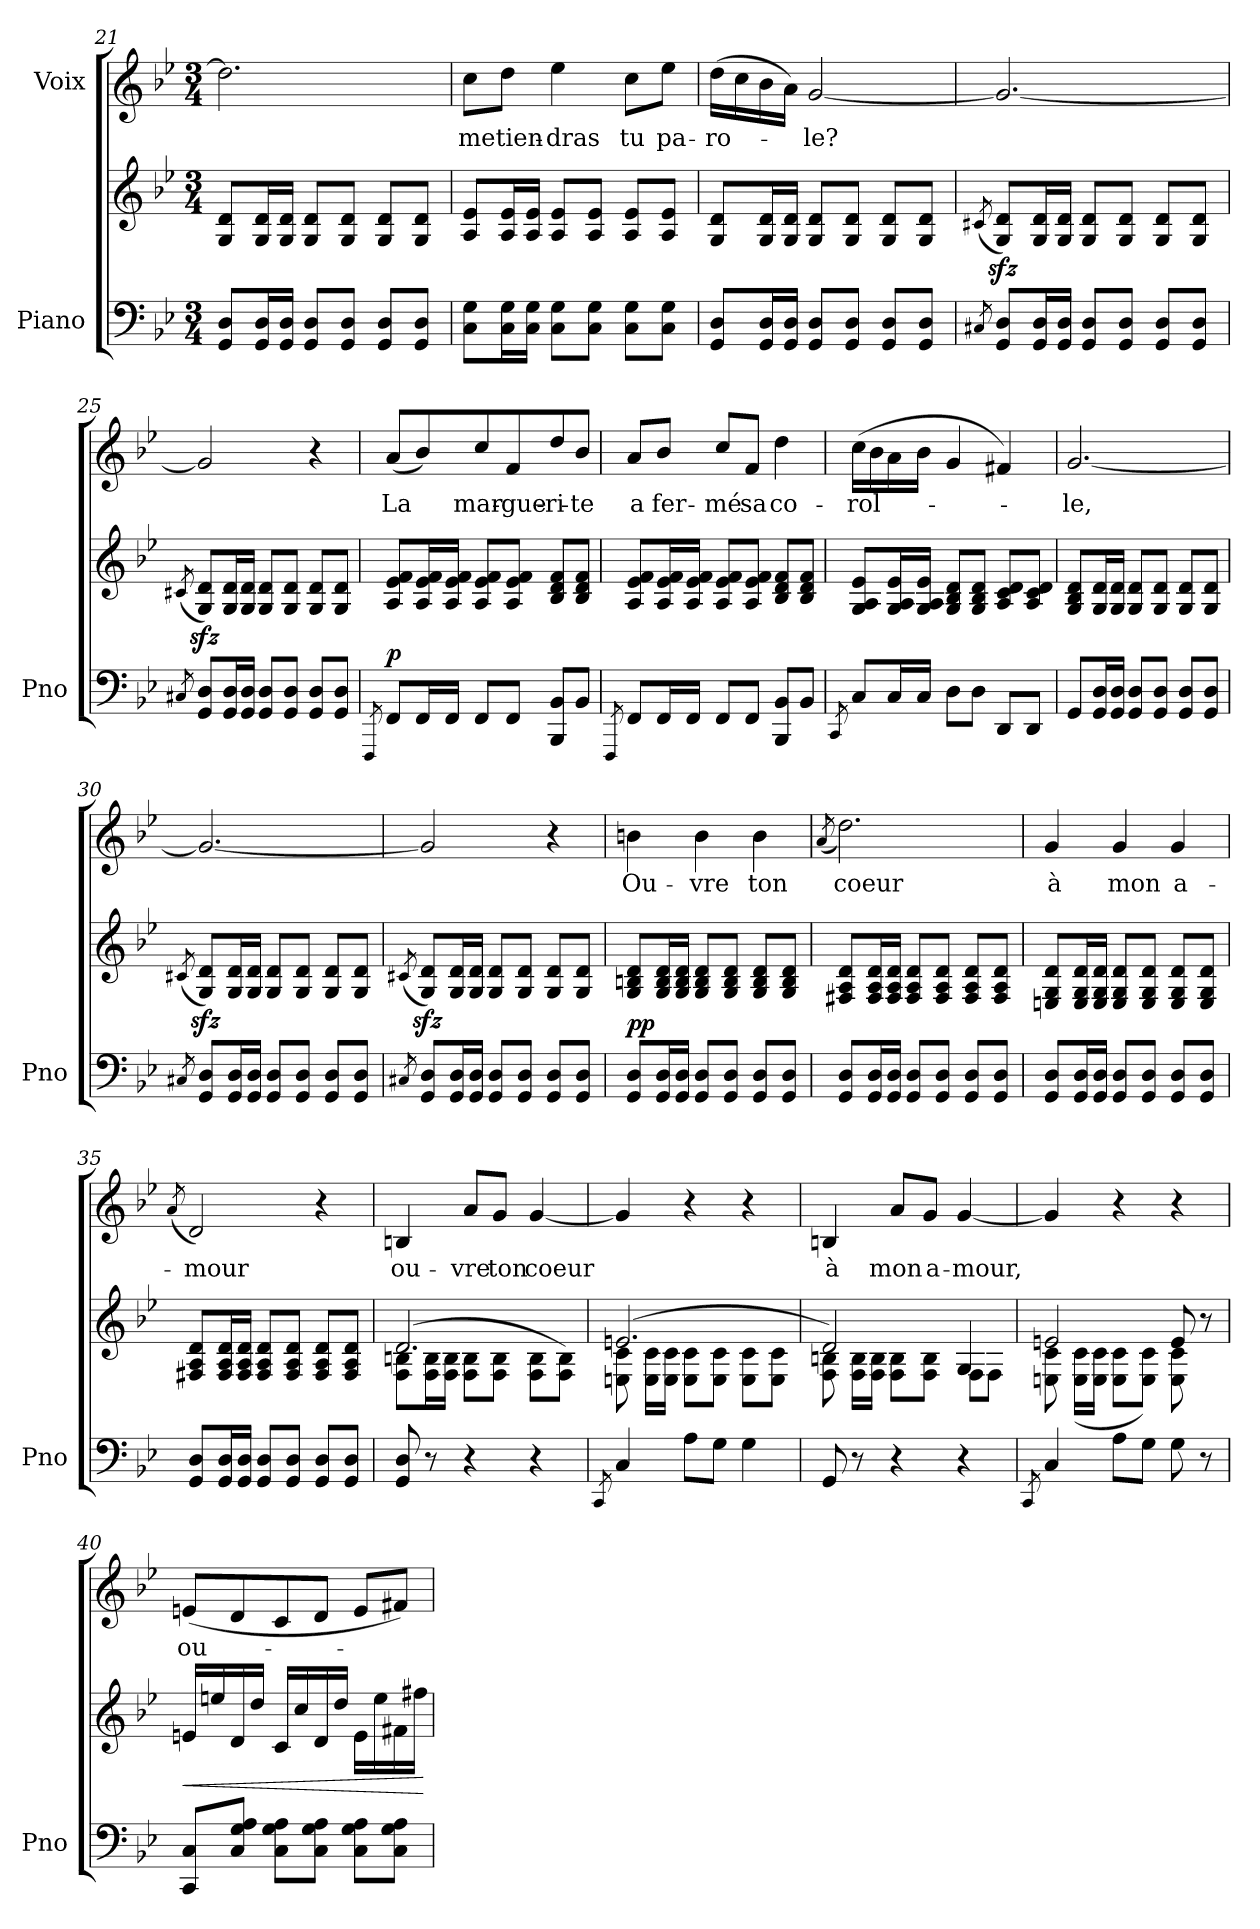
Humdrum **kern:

**kern	**kern	**dynam	**kern	**text	**dynam
*part2	*part2	*part2	*part1	*part1	*part1
*staff3	*staff2	*staff2/3	*staff1	*staff1	*staff1
*I"Piano	*	*	*I"Voix	*	*
*I'Pno	*	*	*	*	*
*clefF4	*clefG2	*	*clefG2	*	*
*k[b-e-]	*k[b-e-]	*	*k[b-e-]	*	*
*M3/4	*M3/4	*	*M3/4	*	*
=21	=21	=21	=21	=21	=21
8GG/ 8D/L	8G/ 8d/L	.	2.dd\]	.	.
16GG/ 16D/L	16G/ 16d/L	.	.	.	.
16GG/ 16D/JJ	16G/ 16d/JJ	.	.	.	.
8GG/ 8D/L	8G/ 8d/L	.	.	.	.
8GG/ 8D/J	8G/ 8d/J	.	.	.	.
8GG/ 8D/L	8G/ 8d/L	.	.	.	.
8GG/ 8D/J	8G/ 8d/J	.	.	.	.
=22	=22	=22	=22	=22	=22
!	!	!	!	!LO:LY:b	!
8C\ 8G\L	8A/ 8e-/L	.	8cc\L	me	.
!	!	!	!	!LO:LY:b	!
16C\ 16G\L	16A/ 16e-/L	.	8dd\J	tien-	.
16C\ 16G\JJ	16A/ 16e-/JJ	.	.	.	.
!	!	!	!	!LO:LY:b	!
8C\ 8G\L	8A/ 8e-/L	.	4ee-\	-dras	.
8C\ 8G\J	8A/ 8e-/J	.	.	.	.
!	!	!	!	!LO:LY:b	!
8C\ 8G\L	8A/ 8e-/L	.	8cc\L	tu	.
!	!	!	!	!LO:LY:b	!
8C\ 8G\J	8A/ 8e-/J	.	8ee-\J	pa-	.
=23	=23	=23	=23	=23	=23
!	!	!	!	!LO:LY:b	!
8GG/ 8D/L	8G/ 8d/L	.	(>16dd\LL	-ro-	.
.	.	.	16cc\	.	.
16GG/ 16D/L	16G/ 16d/L	.	16b-\	.	.
16GG/ 16D/JJ	16G/ 16d/JJ	.	16a\JJ)	.	.
!	!	!	!	!LO:LY:b	!
8GG/ 8D/L	8G/ 8d/L	.	[2g/	-le?	.
8GG/ 8D/J	8G/ 8d/J	.	.	.	.
8GG/ 8D/L	8G/ 8d/L	.	.	.	.
8GG/ 8D/J	8G/ 8d/J	.	.	.	.
=24	=24	=24	=24	=24	=24
8qC#X/	(<8qc#X/	.	.	.	.
8GG/ 8D/L	8G/zz< 8d/zz<L)	.	2.g/_	.	.
16GG/ 16D/L	16G/ 16d/L	.	.	.	.
16GG/ 16D/JJ	16G/ 16d/JJ	.	.	.	.
8GG/ 8D/L	8G/ 8d/L	.	.	.	.
8GG/ 8D/J	8G/ 8d/J	.	.	.	.
8GG/ 8D/L	8G/ 8d/L	.	.	.	.
8GG/ 8D/J	8G/ 8d/J	.	.	.	.
=25	=25	=25	=25	=25	=25
8qC#X/	(<8qc#X/	.	.	.	.
8GG/ 8D/L	8G/zz< 8d/zz<L)	.	2g/]	.	.
16GG/ 16D/L	16G/ 16d/L	.	.	.	.
16GG/ 16D/JJ	16G/ 16d/JJ	.	.	.	.
8GG/ 8D/L	8G/ 8d/L	.	.	.	.
8GG/ 8D/J	8G/ 8d/J	.	.	.	.
8GG/ 8D/L	8G/ 8d/L	.	4r	.	.
8GG/ 8D/J	8G/ 8d/J	.	.	.	.
!!LO:LB:g=z
=26	=26	=26	=26	=26	=26
8qFFF/	.	.	.	.	.
!	!	!LO:DY:a=2	!	!LO:LY:b	!
8FF/L	8A/ 8e-/ 8f/L	p	(<8a/L	La	.
16FF/L	16A/ 16e-/ 16f/L	.	8b-/)	.	.
16FF/JJ	16A/ 16e-/ 16f/JJ	.	.	.	.
!	!	!	!	!LO:LY:b	!
8FF/L	8A/ 8e-/ 8f/L	.	8cc/	mar-	.
!	!	!	!	!LO:LY:b	!
8FF/J	8A/ 8e-/ 8f/J	.	8f/	-gue-	.
!	!	!	!	!LO:LY:b	!
8BBB-/ 8BB-/L	8B-/ 8d/ 8f/L	.	8dd/	-ri-	.
!	!	!	!	!LO:LY:b	!
8BB-/J	8B-/ 8d/ 8f/J	.	8b-/J	-te	.
=27	=27	=27	=27	=27	=27
8qFFF/	.	.	.	.	.
!	!	!	!	!LO:LY:b	!
8FF/L	8A/ 8e-/ 8f/L	.	8a/L	a	.
!	!	!	!	!LO:LY:b	!
16FF/L	16A/ 16e-/ 16f/L	.	8b-/J	fer-	.
16FF/JJ	16A/ 16e-/ 16f/JJ	.	.	.	.
!	!	!	!	!LO:LY:b	!
8FF/L	8A/ 8e-/ 8f/L	.	8cc/L	-mé	.
!	!	!	!	!LO:LY:b	!
8FF/J	8A/ 8e-/ 8f/J	.	8f/J	sa	.
!	!	!	!	!LO:LY:b	!
8BBB-/ 8BB-/L	8B-/ 8d/ 8f/L	.	4dd\	co-	.
8BB-/J	8B-/ 8d/ 8f/J	.	.	.	.
=28	=28	=28	=28	=28	=28
8qCC/	.	.	.	.	.
!	!	!	!	!LO:LY:b	!
8C/L	8G/ 8A/ 8e-/L	.	(>16cc\LL	-rol-	.
.	.	.	16b-\	.	.
16C/L	16G/ 16A/ 16e-/L	.	16a\	.	.
16C/JJ	16G/ 16A/ 16e-/JJ	.	16b-\JJ	.	.
8D\L	8G/ 8B-/ 8d/L	.	4g/	.	.
8D\J	8G/ 8B-/ 8d/J	.	.	.	.
8DD/L	8A/ 8c/ 8d/L	.	4f#X/)	.	.
8DD/J	8A/ 8c/ 8d/J	.	.	.	.
=29	=29	=29	=29	=29	=29
!	!	!	!	!LO:LY:b	!
8GG/L	8G/ 8B-/ 8d/L	.	[2.g/	-le,	.
16GG/ 16D/L	16G/ 16d/L	.	.	.	.
16GG/ 16D/JJ	16G/ 16d/JJ	.	.	.	.
8GG/ 8D/L	8G/ 8d/L	.	.	.	.
8GG/ 8D/J	8G/ 8d/J	.	.	.	.
8GG/ 8D/L	8G/ 8d/L	.	.	.	.
8GG/ 8D/J	8G/ 8d/J	.	.	.	.
=30	=30	=30	=30	=30	=30
8qC#X/	(<8qc#X/	.	.	.	.
8GG/ 8D/L	8G/zz< 8d/zz<L)	.	2.g/_	.	.
16GG/ 16D/L	16G/ 16d/L	.	.	.	.
16GG/ 16D/JJ	16G/ 16d/JJ	.	.	.	.
8GG/ 8D/L	8G/ 8d/L	.	.	.	.
8GG/ 8D/J	8G/ 8d/J	.	.	.	.
8GG/ 8D/L	8G/ 8d/L	.	.	.	.
8GG/ 8D/J	8G/ 8d/J	.	.	.	.
=31	=31	=31	=31	=31	=31
8qC#X/	(<8qc#X/	.	.	.	.
8GG/ 8D/L	8G/zz< 8d/zz<L)	.	2g/]	.	.
16GG/ 16D/L	16G/ 16d/L	.	.	.	.
16GG/ 16D/JJ	16G/ 16d/JJ	.	.	.	.
8GG/ 8D/L	8G/ 8d/L	.	.	.	.
8GG/ 8D/J	8G/ 8d/J	.	.	.	.
8GG/ 8D/L	8G/ 8d/L	.	4r	.	.
8GG/ 8D/J	8G/ 8d/J	.	.	.	.
!!LO:PB:g=z
=32	=32	=32	=32	=32	=32
!	!	!LO:DY:a=2	!	!LO:LY:b	!LO:DY:a
!	!	!	!	!	!LO:DY:n=1:a
8GG/ 8D/L	8G/ 8Bn/ 8d/L	pp	4bn\	Ou-	p other-dynamics
16GG/ 16D/L	16G/ 16B/ 16d/L	.	.	.	.
16GG/ 16D/JJ	16G/ 16B/ 16d/JJ	.	.	.	.
!	!	!	!	!LO:LY:b	!
8GG/ 8D/L	8G/ 8B/ 8d/L	.	4b\	-vre	.
8GG/ 8D/J	8G/ 8B/ 8d/J	.	.	.	.
!	!	!	!	!LO:LY:b	!
8GG/ 8D/L	8G/ 8B/ 8d/L	.	4b\	ton	.
8GG/ 8D/J	8G/ 8B/ 8d/J	.	.	.	.
=33	=33	=33	=33	=33	=33
.	.	.	(<8qa/	.	.
!	!	!	!	!LO:LY:b	!
8GG/ 8D/L	8F#X/ 8A/ 8d/L	.	2.dd\)	coeur	.
16GG/ 16D/L	16F#/ 16A/ 16d/L	.	.	.	.
16GG/ 16D/JJ	16F#/ 16A/ 16d/JJ	.	.	.	.
8GG/ 8D/L	8F#/ 8A/ 8d/L	.	.	.	.
8GG/ 8D/J	8F#/ 8A/ 8d/J	.	.	.	.
8GG/ 8D/L	8F#/ 8A/ 8d/L	.	.	.	.
8GG/ 8D/J	8F#/ 8A/ 8d/J	.	.	.	.
=34	=34	=34	=34	=34	=34
!	!	!	!	!LO:LY:b	!
8GG/ 8D/L	8En/ 8G/ 8d/L	.	4g/	à	.
16GG/ 16D/L	16E/ 16G/ 16d/L	.	.	.	.
16GG/ 16D/JJ	16E/ 16G/ 16d/JJ	.	.	.	.
!	!	!	!	!LO:LY:b	!
8GG/ 8D/L	8E/ 8G/ 8d/L	.	4g/	mon	.
8GG/ 8D/J	8E/ 8G/ 8d/J	.	.	.	.
!	!	!	!	!LO:LY:b	!
8GG/ 8D/L	8E/ 8G/ 8d/L	.	4g/	a-	.
8GG/ 8D/J	8E/ 8G/ 8d/J	.	.	.	.
=35	=35	=35	=35	=35	=35
.	.	.	(<8qa/	.	.
!	!	!	!	!LO:LY:b	!
8GG/ 8D/L	8F#X/ 8A/ 8d/L	.	2d/)	-mour	.
16GG/ 16D/L	16F#/ 16A/ 16d/L	.	.	.	.
16GG/ 16D/JJ	16F#/ 16A/ 16d/JJ	.	.	.	.
8GG/ 8D/L	8F#/ 8A/ 8d/L	.	.	.	.
8GG/ 8D/J	8F#/ 8A/ 8d/J	.	.	.	.
8GG/ 8D/L	8F#/ 8A/ 8d/L	.	4r	.	.
8GG/ 8D/J	8F#/ 8A/ 8d/J	.	.	.	.
=36	=36	=36	=36	=36	=36
*	*^	*	*	*	*
!	!	!	!	!	!LO:LY:b	!
8GG/ 8D/	(>2.d/	8F\ 8Bn\L	.	4Bn/	ou-	.
8r	.	16F\ 16B\L	.	.	.	.
.	.	16F\ 16B\JJ	.	.	.	.
!	!	!	!	!	!LO:LY:b	!
4r	.	8F\ 8B\L	.	8a/L	-vre	.
!	!	!	!	!	!LO:LY:b	!
.	.	8F\ 8B\J	.	8g/J	ton	.
!	!	!	!	!	!LO:LY:b	!
4r	.	8F\ 8B\L	.	[4g/	coeur	.
.	.	8F\ 8B\J)	.	.	.	.
=37	=37	=37	=37	=37	=37	=37
8qCC/	.	.	.	.	.	.
4C/	(>2.en/	8En\ 8c\	.	4g/]	.	.
.	.	16E\ 16c\LL	.	.	.	.
.	.	16E\ 16c\JJ	.	.	.	.
8A\L	.	8E\ 8c\L	.	4r	.	.
8G\J	.	8E\ 8c\J	.	.	.	.
4G\	.	8E\ 8c\L	.	4r	.	.
.	.	8E\ 8c\J	.	.	.	.
=38	=38	=38	=38	=38	=38	=38
!	!	!	!	!	!LO:LY:b	!
8GG/	2d/)	8F\ 8Bn\	.	4Bn/	à	.
8r	.	16F\ 16B\LL	.	.	.	.
.	.	16F\ 16B\JJ	.	.	.	.
!	!	!	!	!	!LO:LY:b	!
4r	.	8F\ 8B\L	.	8a/L	mon	.
!	!	!	!	!	!LO:LY:b	!
.	.	8F\ 8B\J	.	8g/J	a-	.
!	!	!	!	!	!LO:LY:b	!
4r	4G/	8F\L	.	[4g/	-mour,	.
.	.	8F\J	.	.	.	.
!!LO:LB:g=z
=39	=39	=39	=39	=39	=39	=39
8qCC/	.	.	.	.	.	.
4C/	2en/	8En\ 8c\	.	4g/]	.	.
.	.	(<16E\ 16c\LL	.	.	.	.
.	.	16E\ 16c\JJ	.	.	.	.
8A\L	.	8E\ 8c\L	.	4r	.	.
8G\J	.	8E\ 8c\J)	.	.	.	.
8G\	8e/	8E\ 8c\	.	4r	.	.
8r	8r	8ryy	.	.	.	.
=40	=40	=40	=40	=40	=40	=40
!	!	!	!LO:HP:b	!	!LO:LY:b	!
*	*v	*v	*	*	*	*
8CC/ 8C/L	16en/LL	<	(<8en/L	ou-	.
.	16een/	.	.	.	.
8C/ 8G/ 8A/J	16d/	.	8d/	.	.
.	16dd/JJ	.	.	.	.
8C\ 8G\ 8A\L	16c/LL	.	8c/	.	.
.	16cc/	.	.	.	.
8C\ 8G\ 8A\J	16d/	.	8d/J	.	.
.	16dd/JJ	.	.	.	.
8C\ 8G\ 8A\L	16e\LL	.	8e/L	.	.
.	16ee\	.	.	.	.
8C\ 8G\ 8A\J	16f#X\	.	8f#X/J)	.	.
.	16ff#X\JJ	.	.	.	.
.	.	[	.	.	.
=	=	=	=	=	=
*-	*-	*-	*-	*-	*-
